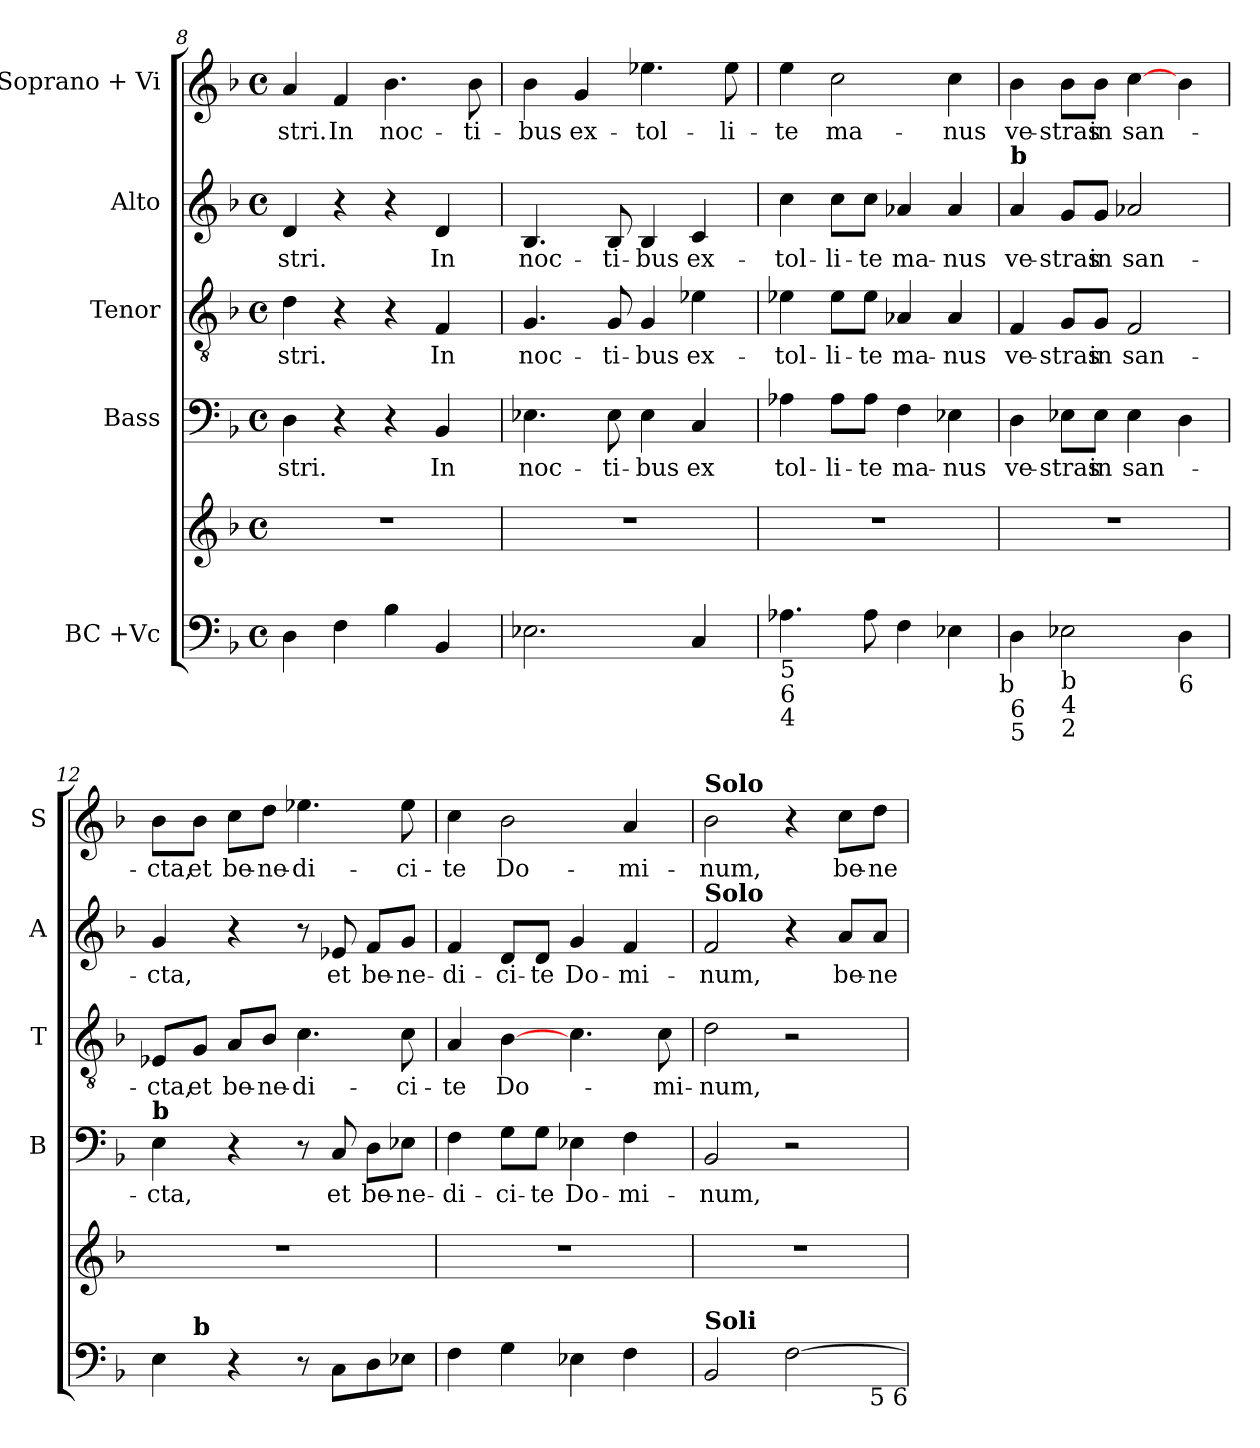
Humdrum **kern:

**kern	**kern	**kern	**text	**kern	**text	**kern	**text	**kern	**text
*part5	*part5	*part4	*part4	*part3	*part3	*part2	*part2	*part1	*part1
*staff6	*staff5	*staff4	*staff4	*staff3	*staff3	*staff2	*staff2	*staff1	*staff1
*I"BC +Vc	*	*I"Bass	*	*I"Tenor	*	*I"Alto	*	*I"Soprano + Vi	*
*	*	*I'B	*	*I'T	*	*I'A	*	*I'S	*
!!LO:PB:g=z
*clefF4	*clefG2	*clefF4	*	*clefGv2	*	*clefG2	*	*clefG2	*
*k[b-]	*k[b-]	*k[b-]	*	*k[b-]	*	*k[b-]	*	*k[b-]	*
*F:	*F:	*F:	*	*F:	*	*F:	*	*F:	*
*M4/4	*M4/4	*M4/4	*	*M4/4	*	*M4/4	*	*M4/4	*
*met(c)	*met(c)	*met(c)	*	*met(c)	*	*met(c)	*	*met(c)	*
=8	=8	=8	=8	=8	=8	=8	=8	=8	=8
4D\	1r	4D\	-stri.	4d\	-stri.	4d/	-stri.	4a/	-stri.
4F\	.	4r	.	4r	.	4r	.	4f/	In
4B-\	.	4r	.	4r	.	4r	.	4.b-\	noc-
4BB-/	.	4BB-/	In	4F/	In	4d/	In	.	.
.	.	.	.	.	.	.	.	8b-\	-ti-
=9	=9	=9	=9	=9	=9	=9	=9	=9	=9
2.E-X\	1r	4.E-X\	noc-	4.G/	noc-	4.B-/	noc-	4b-\	-bus
.	.	.	.	.	.	.	.	4g/	ex-
.	.	8E-\	-ti-	8G/	-ti-	8B-/	-ti-	.	.
.	.	4E-\	-bus	4G/	-bus	4B-/	-bus	4.ee-X\	-tol-
4C/	.	4C/	ex	4e-X\	ex-	4c/	ex-	.	.
.	.	.	.	.	.	.	.	8ee-\	-li-
=10	=10	=10	=10	=10	=10	=10	=10	=10	=10
!LO:TX:b:t=5	!	!	!	!	!	!	!	!	!
!LO:TX:b:t=6\n4	!	!	!	!	!	!	!	!	!
4.A-X\	1r	4A-X\	tol-	4e-X\	-tol-	4cc\	-tol-	4ee\	-te
.	.	8A-\L	-li-	8e-\L	-li-	8cc\L	-li-	2cc\	ma-
8A-\	.	8A-\J	-te	8e-\J	-te	8cc\J	-te	.	.
4F\	.	4F\	ma-	4A-X/	ma-	4a-X/	ma-	.	.
4E-X\	.	4E-X\	-nus	4A-/	-nus	4a-/	-nus	4cc\	-nus
!LO:TX:b:t=b	!	!	!	!	!	!	!	!	!
=11	=11	=11	=11	=11	=11	=11	=11	=11	=11
!	!	!	!	!	!	!LO:TX:a:B:t=b	!	!	!
!LO:TX:b:t=6\n5	!	!	!	!	!	!	!	!	!
4D\	1r	4D\	ve-	4F/	ve-	4a/	ve-	4b-\	ve-
!LO:TX:b:t=b	!	!	!	!	!	!	!	!	!
!LO:TX:b:t=4\n2	!	!	!	!	!	!	!	!	!
2E-X\	.	8E-X\L	-stras	8G/L	-stras	8g/L	-stras	8b-\L	-stras
.	.	8E-\J	in	8G/J	in	8g/J	in	8b-\J	in
.	.	4E-\	san-	2F/	san-	2a-X/	san-	[4cc\	san-
!LO:TX:b:t=6	!	!	!	!	!	!	!	!	!
4D\	.	4D\	.	.	.	.	.	4b-\	.
=12	=12	=12	=12	=12	=12	=12	=12	=12	=12
!	!	!LO:TX:a:B:t=b	!	!	!	!	!	!	!
*^	*	*	*	*	*	*	*	*	*
4E\	8ryy	1r	4E\	-cta,	8E-X/L	-cta,	4g/	-cta,	8b-\L	-cta,
!	!LO:TX:a:B:t=b	!	!	!	!	!	!	!	!	!
.	2..ryy	.	.	.	8G/J	et	.	.	8b-\J	et
4r	.	.	4r	.	8A/L	be-	4r	.	8cc\L	be-
.	.	.	.	.	8B-/J	-ne-	.	.	8dd\J	-ne-
8r	.	.	8r	.	4.c\	-di-	8r	.	4.ee-X\	-di-
8C\L	.	.	8C/	et	.	.	8e-X/	et	.	.
8D\	.	.	8D\L	be-	.	.	8f/L	be-	.	.
8E-X\J	.	.	8E-X\J	-ne-	8c\	-ci-	8g/J	-ne-	8ee-\	-ci-
!!LO:LB:g=z
=13	=13	=13	=13	=13	=13	=13	=13	=13	=13	=13
!LO:TX:b:t=6\n5	!	!	!	!	!	!	!	!	!	!
*v	*v	*	*	*	*	*	*	*	*	*
4F\	1r	4F\	-di-	4A/	-te	4f/	-di-	4cc\	-te
4G\	.	8G\L	-ci-	[4B-\	Do-	8d/L	-ci-	2b-\	Do-
.	.	8G\J	-te	.	.	8d/J	-te	.	.
4E-X\	.	4E-X\	Do-	4.c\	.	4g/	Do-	.	.
4F\	.	4F\	-mi-	.	.	4f/	-mi-	4a/	-mi-
.	.	.	.	8c\	-mi-	.	.	.	.
=14	=14	=14	=14	=14	=14	=14	=14	=14	=14
!	!	!	!	!	!	!	!	!LO:TX:a:B:t=Solo	!
!	!	!	!	!	!	!LO:TX:a:B:t=Solo	!	!	!
!LO:TX:a:B:t=Soli	!	!	!	!	!	!	!	!	!
2BB-/	1r	2BB-/	-num,	2d\	-num,	2f/	-num,	2b-\	-num,
[2F\	.	2r	.	2r	.	4r	.	4r	.
.	.	.	.	.	.	8a/L	be-	8cc\L	be-
.	.	.	.	.	.	8a/J	-ne-	8dd\J	-ne
!LO:TX:b:t=5  6	!	!	!	!	!	!	!	!	!
=	=	=	=	=	=	=	=	=	=
*-	*-	*-	*-	*-	*-	*-	*-	*-	*-
